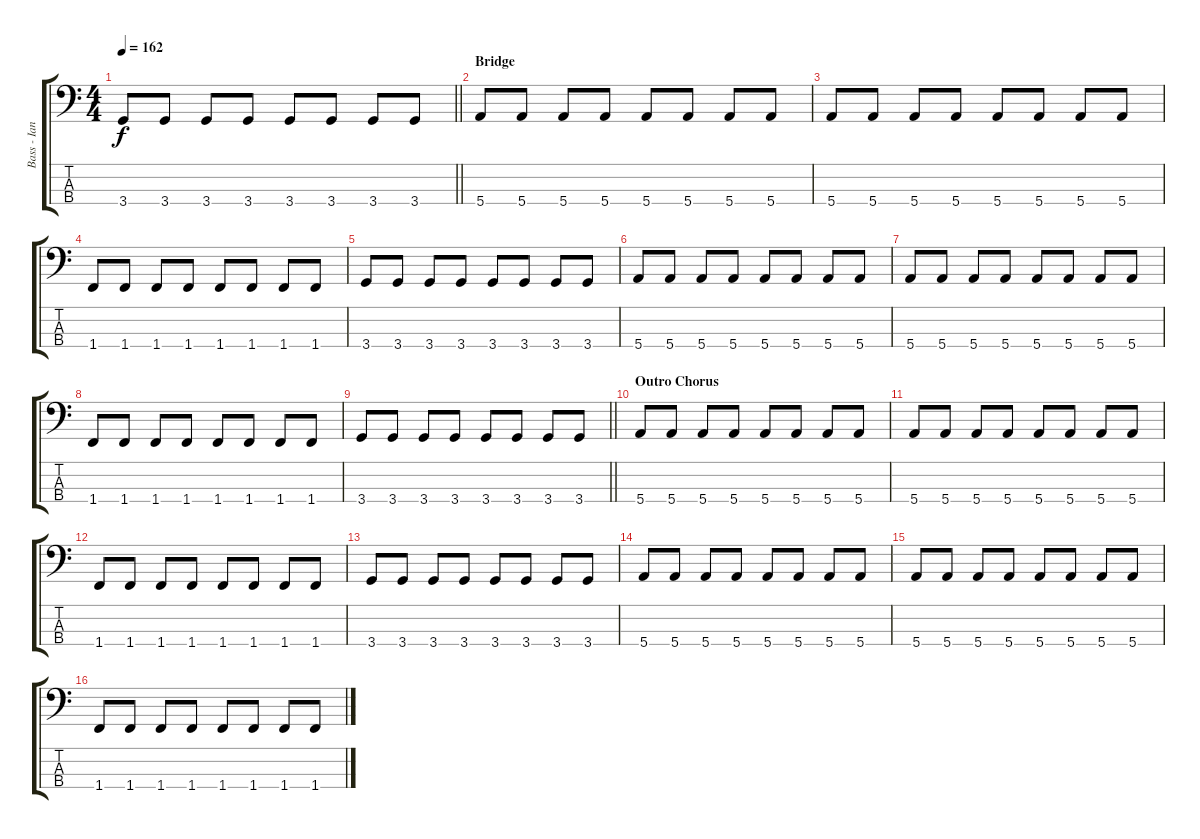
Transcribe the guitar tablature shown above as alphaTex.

\track ("Bass - Ian Hill" "Bass - Ian") {instrument electricbasspick}
\staff {score tabs}
\tuning (G2 D2 A1 E1) {hide}
\ts (4 4)
\tempo 162
\clef f4
\barLineRight lightlight
\ks c
3.4.8{dy f} 3.4.8 3.4.8 3.4.8 3.4.8 3.4.8 3.4.8 3.4.8 |
\section ("" "Bridge")
5.4.8 5.4.8 5.4.8 5.4.8 5.4.8 5.4.8 5.4.8 5.4.8 |
5.4.8 5.4.8 5.4.8 5.4.8 5.4.8 5.4.8 5.4.8 5.4.8 |
1.4.8 1.4.8 1.4.8 1.4.8 1.4.8 1.4.8 1.4.8 1.4.8 |
3.4.8 3.4.8 3.4.8 3.4.8 3.4.8 3.4.8 3.4.8 3.4.8 |
5.4.8 5.4.8 5.4.8 5.4.8 5.4.8 5.4.8 5.4.8 5.4.8 |
5.4.8 5.4.8 5.4.8 5.4.8 5.4.8 5.4.8 5.4.8 5.4.8 |
1.4.8 1.4.8 1.4.8 1.4.8 1.4.8 1.4.8 1.4.8 1.4.8 |
\barLineRight lightlight
3.4.8 3.4.8 3.4.8 3.4.8 3.4.8 3.4.8 3.4.8 3.4.8 |
\section ("" "Outro Chorus")
5.4.8 5.4.8 5.4.8 5.4.8 5.4.8 5.4.8 5.4.8 5.4.8 |
5.4.8 5.4.8 5.4.8 5.4.8 5.4.8 5.4.8 5.4.8 5.4.8 |
1.4.8 1.4.8 1.4.8 1.4.8 1.4.8 1.4.8 1.4.8 1.4.8 |
3.4.8 3.4.8 3.4.8 3.4.8 3.4.8 3.4.8 3.4.8 3.4.8 |
5.4.8 5.4.8 5.4.8 5.4.8 5.4.8 5.4.8 5.4.8 5.4.8 |
5.4.8 5.4.8 5.4.8 5.4.8 5.4.8 5.4.8 5.4.8 5.4.8 |
1.4.8 1.4.8 1.4.8 1.4.8 1.4.8 1.4.8 1.4.8 1.4.8
